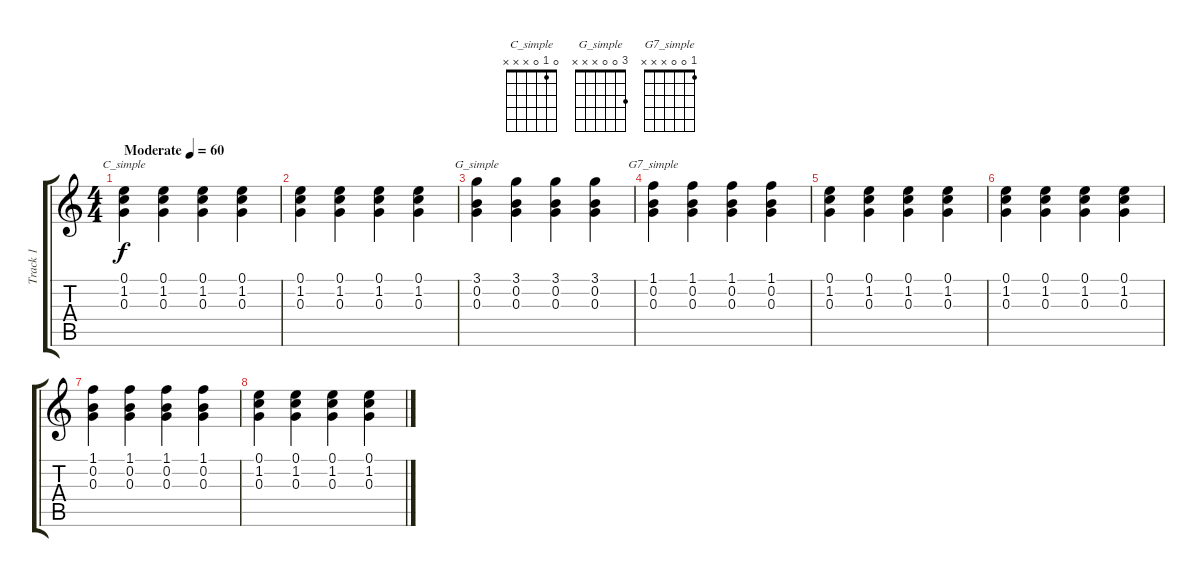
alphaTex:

\track ("Track 1" "Track 1") {instrument acousticguitarsteel}
\staff {score tabs}
\tuning (E4 B3 G3 D3 A2 E2) {hide}
\chord ("C_simple" 0 1 0 x x x)
\chord ("G_simple" 3 0 0 x x x)
\chord ("G7_simple" 1 0 0 x x x)
\ts (4 4)
\tempo (60 "Moderate")
\clef g2
\ks c
(0.1 1.2 0.3).4{ch "C_simple" dy f instrument acousticguitarsteel} (0.1 1.2 0.3).4 (0.1 1.2 0.3).4 (0.1 1.2 0.3).4 |
(0.1 1.2 0.3).4 (0.1 1.2 0.3).4 (0.1 1.2 0.3).4 (0.1 1.2 0.3).4 |
(3.1 0.2 0.3).4{ch "G_simple"} (3.1 0.2 0.3).4 (3.1 0.2 0.3).4 (3.1 0.2 0.3).4 |
(1.1 0.2 0.3).4{ch "G7_simple"} (1.1 0.2 0.3).4 (1.1 0.2 0.3).4 (1.1 0.2 0.3).4 |
(0.1 1.2 0.3).4 (0.1 1.2 0.3).4 (0.1 1.2 0.3).4 (0.1 1.2 0.3).4 |
(0.1 1.2 0.3).4 (0.1 1.2 0.3).4 (0.1 1.2 0.3).4 (0.1 1.2 0.3).4 |
(1.1 0.2 0.3).4 (1.1 0.2 0.3).4 (1.1 0.2 0.3).4 (1.1 0.2 0.3).4 |
(0.1 1.2 0.3).4 (0.1 1.2 0.3).4 (0.1 1.2 0.3).4 (0.1 1.2 0.3).4
